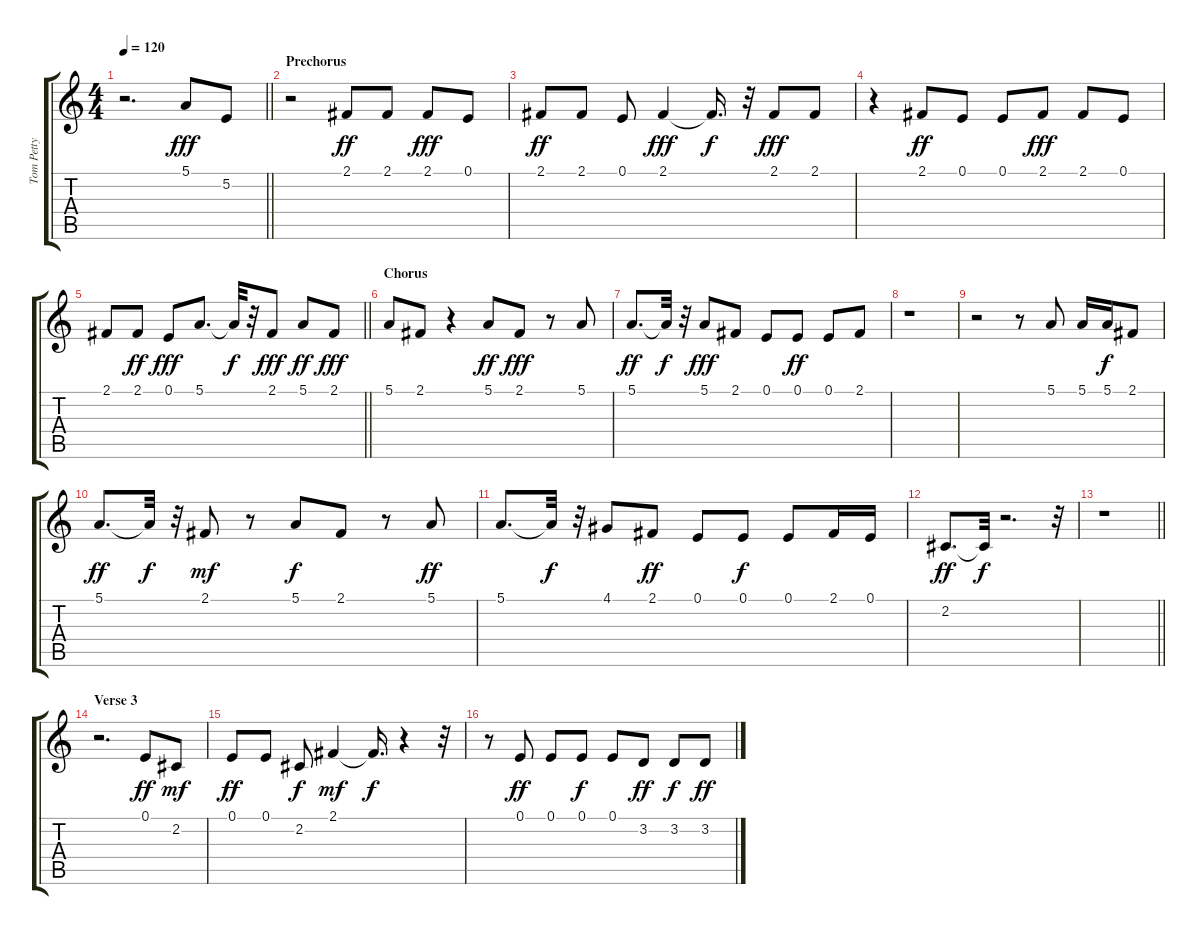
\track ("Tom Petty Melody (clavinet)" "Tom Petty ") {instrument clavinet}
\staff {score tabs}
\tuning (E4 B3 G3 D3 A2 E2) {hide}
\ts (4 4)
\tempo 120
\clef g2
\barLineRight lightlight
\ks c
r.2{d dy f} 5.1.8{dy fff} 5.2.8 |
\section ("" "Prechorus")
r.2 2.1.8{dy ff} 2.1.8 2.1.8{dy fff} 0.1.8 |
2.1.8{dy ff} 2.1.8 0.1.8 2.1.4{dy fff} 2.1{t}.16{d dy f} r.32 2.1.8{dy fff} 2.1.8 |
r.4 2.1.8{dy ff} 0.1.8 0.1.8 2.1.8{dy fff} 2.1.8 0.1.8 |
\barLineRight lightlight
2.1.8 2.1.8{dy ff} 0.1.8{dy fff} 5.1.8{d} 5.1{t}.32{dy f} r.32 2.1.8{dy fff} 5.1.8{dy ff} 2.1.8{dy fff} |
\section ("" "Chorus")
5.1.8 2.1.8 r.4 5.1.8{dy ff} 2.1.8{dy fff} r.8 5.1.8 |
5.1.8{d dy ff} 5.1{t}.32{dy f} r.32 5.1.8{dy fff} 2.1.8 0.1.8 0.1.8{dy ff} 0.1.8 2.1.8 |
r.1 |
r.2 r.8 5.1.8 5.1.16 5.1.16{dy f} 2.1.8 |
5.1.8{d dy ff} 5.1{t}.32{dy f} r.32 2.1.8{dy mf} r.8 5.1.8{dy f} 2.1.8 r.8 5.1.8{dy ff} |
5.1.8{d} 5.1{t}.32{dy f} r.32 4.1.8 2.1.8{dy ff} 0.1.8 0.1.8{dy f} 0.1.8 2.1.16 0.1.16 |
2.2.8{d dy ff} 2.2{t}.32{dy f} r.2{d} r.32 |
\barLineRight lightlight
r.1 |
\section ("" "Verse 3")
r.2{d} 0.1.8{dy ff} 2.2.8{dy mf} |
0.1.8{dy ff} 0.1.8 2.2.8{dy f} 2.1.4{dy mf} 2.1{t}.16{d dy f} r.4 r.32 |
r.8 0.1.8{dy ff} 0.1.8 0.1.8{dy f} 0.1.8 3.2.8{dy ff} 3.2.8{dy f} 3.2.8{dy ff}
